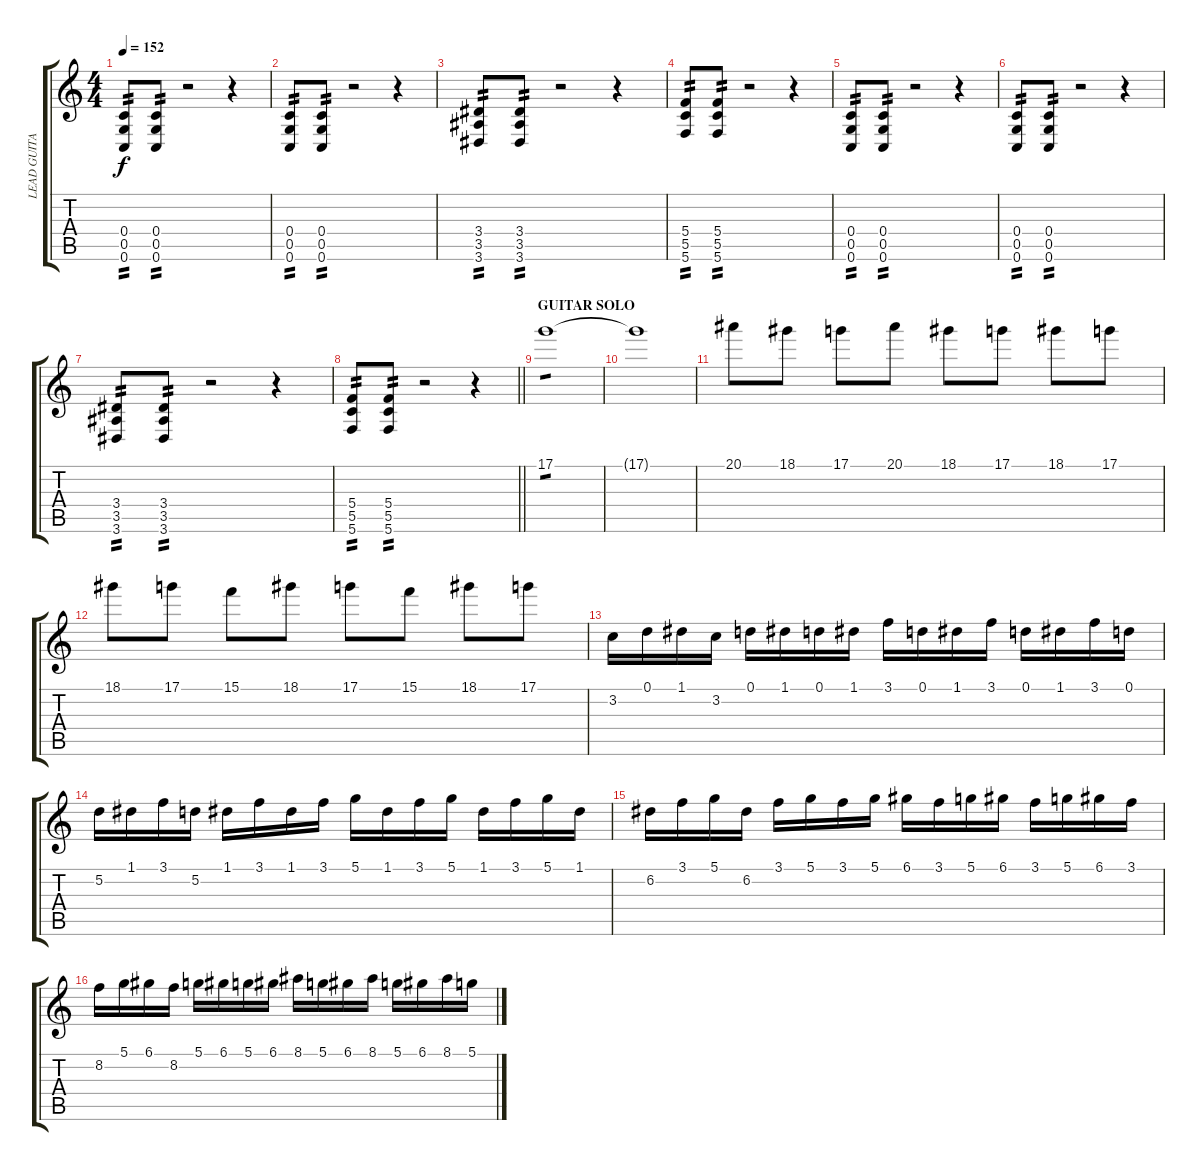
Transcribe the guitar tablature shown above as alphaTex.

\track ("LEAD GUITAR" "LEAD GUITA") {instrument distortionguitar}
\staff {score tabs}
\tuning (D4 A3 F3 C3 G2 C2) {hide}
\ts (4 4)
\tempo 152
\clef g2
\ks c
(0.4 0.5 0.6).8{tp 2 dy f volume 13} (0.4 0.5 0.6).8{tp 2} r.2 r.4 |
(0.4 0.5 0.6).8{tp 2} (0.4 0.5 0.6).8{tp 2} r.2 r.4 |
(3.4 3.5 3.6).8{tp 2} (3.4 3.5 3.6).8{tp 2} r.2 r.4 |
(5.4 5.5 5.6).8{tp 2} (5.4 5.5 5.6).8{tp 2} r.2 r.4 |
(0.4 0.5 0.6).8{tp 2} (0.4 0.5 0.6).8{tp 2} r.2 r.4 |
(0.4 0.5 0.6).8{tp 2} (0.4 0.5 0.6).8{tp 2} r.2 r.4 |
(3.4 3.5 3.6).8{tp 2} (3.4 3.5 3.6).8{tp 2} r.2 r.4 |
\barLineRight lightlight
(5.4 5.5 5.6).8{tp 2} (5.4 5.5 5.6).8{tp 2} r.2 r.4 |
\section ("" "GUITAR SOLO")
17.1.1{tp 1 volume 14} |
17.1{t}.1 |
20.1.8 18.1.8 17.1.8 20.1.8 18.1.8 17.1.8 18.1.8 17.1.8 |
18.1.8 17.1.8 15.1.8 18.1.8 17.1.8 15.1.8 18.1.8 17.1.8 |
3.2.16 0.1.16 1.1.16 3.2.16 0.1.16 1.1.16 0.1.16 1.1.16 3.1.16 0.1.16 1.1.16 3.1.16 0.1.16 1.1.16 3.1.16 0.1.16 |
5.2.16 1.1.16 3.1.16 5.2.16 1.1.16 3.1.16 1.1.16 3.1.16 5.1.16 1.1.16 3.1.16 5.1.16 1.1.16 3.1.16 5.1.16 1.1.16 |
6.2.16 3.1.16 5.1.16 6.2.16 3.1.16 5.1.16 3.1.16 5.1.16 6.1.16 3.1.16 5.1.16 6.1.16 3.1.16 5.1.16 6.1.16 3.1.16 |
8.2.16 5.1.16 6.1.16 8.2.16 5.1.16 6.1.16 5.1.16 6.1.16 8.1.16 5.1.16 6.1.16 8.1.16 5.1.16 6.1.16 8.1.16 5.1.16
